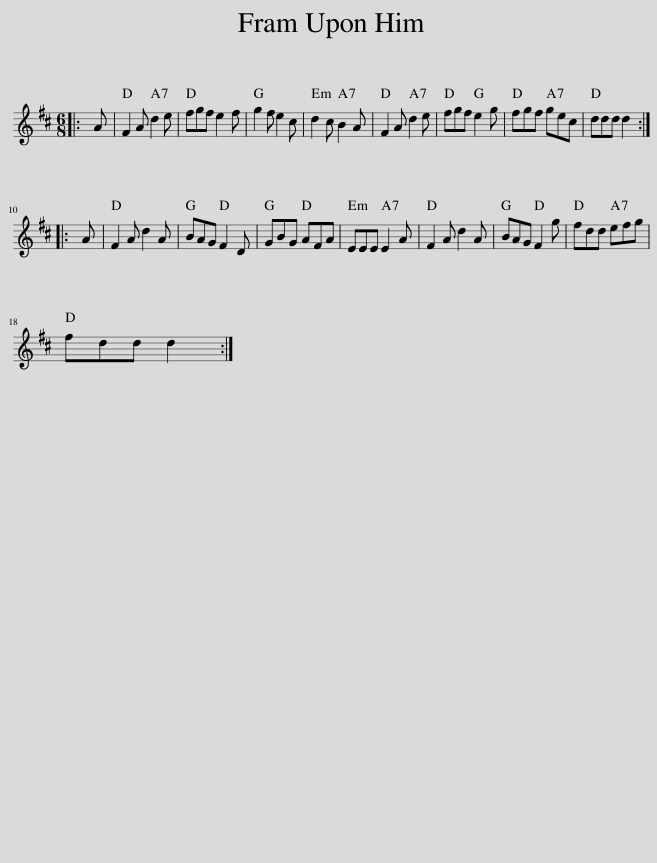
X:1
L:1/8
M:6/8
I:linebreak $
K:D
V:1 treble
V:1
|: A | F2 A d2 e | fgf e2 f | g2 f e2 c | d2 c B2 A | %5
 F2 A d2 e | fgf e2 g | fgf gec | ddd d2 ::$ A | %10
 F2 A d2 A | BAG F2 D | GBG AFA | EEE E2 A | F2 A d2 A | %15
 BAG F2 g | fdd efg |$ fdd d2 :| %18
